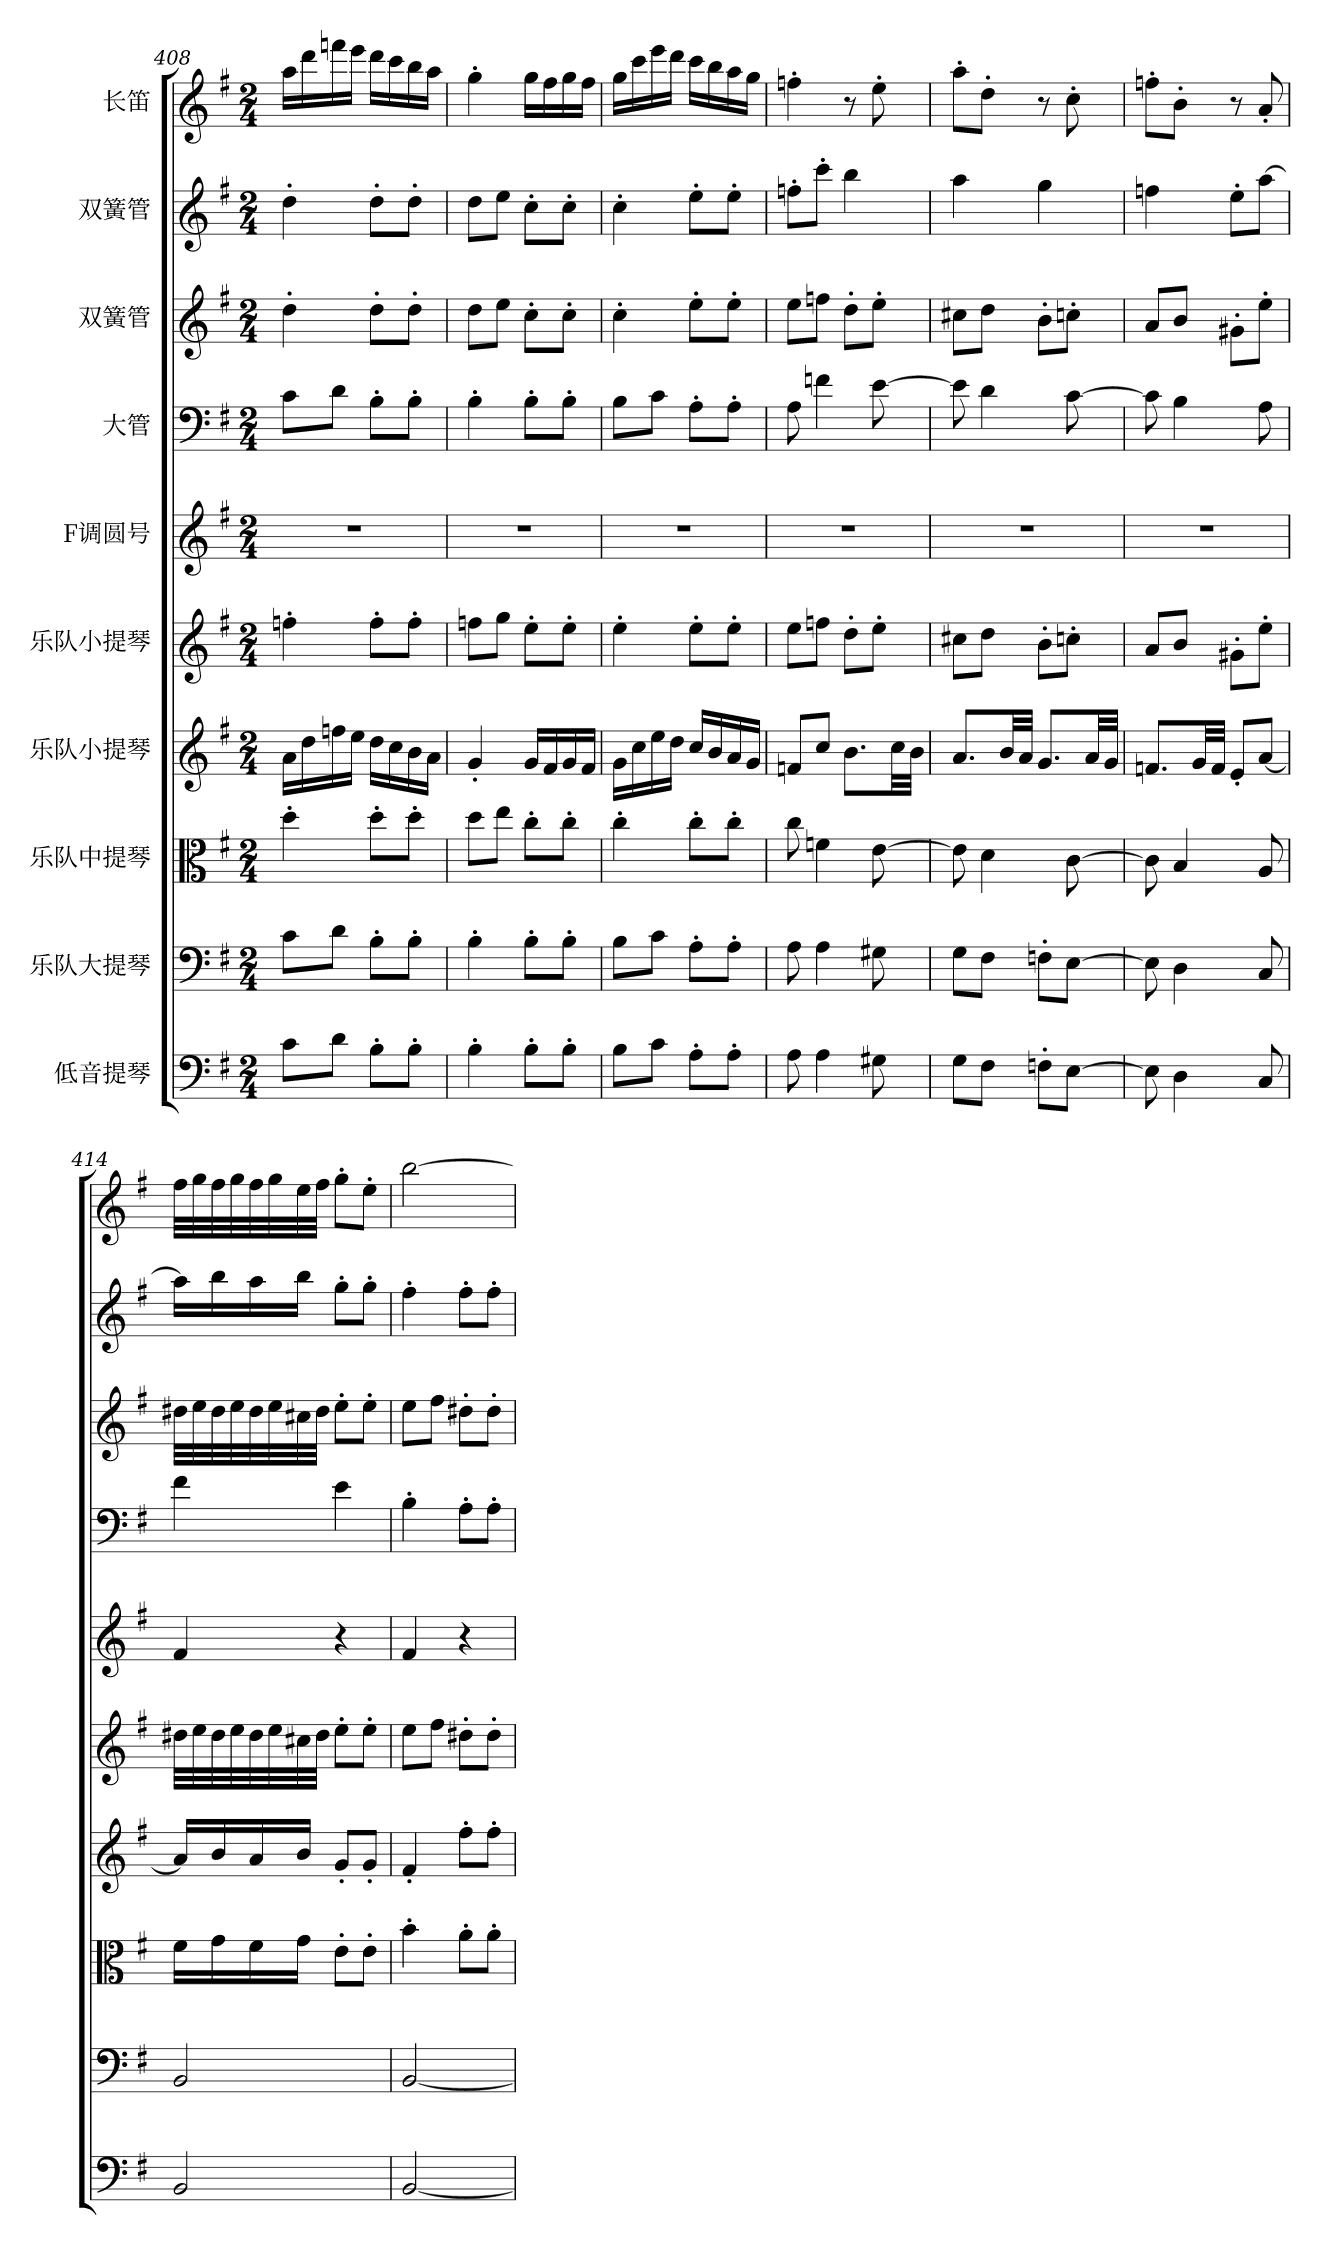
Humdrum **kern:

**kern	**kern	**kern	**kern	**kern	**kern	**kern	**kern	**kern	**kern
*part10	*part9	*part8	*part7	*part6	*part5	*part4	*part3	*part2	*part1
*staff10	*staff9	*staff8	*staff7	*staff6	*staff5	*staff4	*staff3	*staff2	*staff1
*I"低音提琴	*I"乐队大提琴	*I"乐队中提琴	*I"乐队小提琴	*I"乐队小提琴	*I"F调圆号	*I"大管	*I"双簧管	*I"双簧管	*I"长笛
!!LO:PB:g=z
*clefF4	*clefF4	*clefC3	*clefG2	*clefG2	*clefG2	*clefF4	*clefG2	*clefG2	*clefG2
*ITrd7c12	*	*	*	*	*ITrd4c7	*	*	*	*
*k[f#]	*k[f#]	*k[f#]	*k[f#]	*k[f#]	*k[]	*k[f#]	*k[f#]	*k[f#]	*k[f#]
*M2/4	*M2/4	*M2/4	*M2/4	*M2/4	*M2/4	*M2/4	*M2/4	*M2/4	*M2/4
=408	=408	=408	=408	=408	=408	=408	=408	=408	=408
8C\L	8c\L	4dd'\	16a\LL	4ffn'\	2r	8c\L	4dd'\	4dd'\	16aa\LL
.	.	.	16dd\	.	.	.	.	.	16ddd\
8D\J	8d\J	.	16ffn\	.	.	8d\J	.	.	16fffn\
.	.	.	16ee\JJ	.	.	.	.	.	16eee\JJ
8BB'\L	8B'\L	8dd'\L	16dd\LL	8ff'\L	.	8B'\L	8dd'\L	8dd'\L	16ddd\LL
.	.	.	16cc\	.	.	.	.	.	16ccc\
8BB'\J	8B'\J	8dd'\J	16b\	8ff'\J	.	8B'\J	8dd'\J	8dd'\J	16bb\
.	.	.	16a\JJ	.	.	.	.	.	16aa\JJ
=409	=409	=409	=409	=409	=409	=409	=409	=409	=409
4BB'\	4B'\	8dd\L	4g'/	8ffn\L	2r	4B'\	8dd\L	8dd\L	4gg'\
.	.	8ee\J	.	8gg\J	.	.	8ee\J	8ee\J	.
8BB'\L	8B'\L	8cc'\L	16g/LL	8ee'\L	.	8B'\L	8cc'\L	8cc'\L	16gg\LL
.	.	.	16f#/	.	.	.	.	.	16ff#\
8BB'\J	8B'\J	8cc'\J	16g/	8ee'\J	.	8B'\J	8cc'\J	8cc'\J	16gg\
.	.	.	16f#/JJ	.	.	.	.	.	16ff#\JJ
=410	=410	=410	=410	=410	=410	=410	=410	=410	=410
8BB\L	8B\L	4cc'\	16g\LL	4ee'\	2r	8B\L	4cc'\	4cc'\	16gg\LL
.	.	.	16cc\	.	.	.	.	.	16ccc\
8C\J	8c\J	.	16ee\	.	.	8c\J	.	.	16eee\
.	.	.	16dd\JJ	.	.	.	.	.	16ddd\JJ
8AA'\L	8A'\L	8cc'\L	16cc/LL	8ee'\L	.	8A'\L	8ee'\L	8ee'\L	16ccc\LL
.	.	.	16b/	.	.	.	.	.	16bb\
8AA'\J	8A'\J	8cc'\J	16a/	8ee'\J	.	8A'\J	8ee'\J	8ee'\J	16aa\
.	.	.	16g/JJ	.	.	.	.	.	16gg\JJ
=411	=411	=411	=411	=411	=411	=411	=411	=411	=411
8AA\	8A\	8cc\	8fn/L	8ee\L	2r	8A\	8ee\L	8ffn'\L	4ffn'\
4AA\	4A\	4fn\	8cc/J	8ffn\J	.	4fn\	8ffn\J	8ccc'\J	.
.	.	.	8.b\L	8dd'\L	.	.	8dd'\L	4bb\	8r
8GG#X\	8G#X\	[8e\	.	8ee'\J	.	[8e\	8ee'\J	.	8ee'\
.	.	.	32cc\LL	.	.	.	.	.	.
.	.	.	32b\JJJ	.	.	.	.	.	.
!!LO:PB:g=z
=412	=412	=412	=412	=412	=412	=412	=412	=412	=412
8GG\L	8G\L	8e\]	8.a/L	8cc#X\L	2r	8e\]	8cc#X\L	4aa\	8aa'\L
8FF#\J	8F#\J	4d\	.	8dd\J	.	4d\	8dd\J	.	8dd'\J
.	.	.	32b/LL	.	.	.	.	.	.
.	.	.	32a/JJJ	.	.	.	.	.	.
8FFn'\L	8Fn'\L	.	8.g/L	8b'\L	.	.	8b'\L	4gg\	8r
[8EE\J	[8E\J	[8c\	.	8ccn'\J	.	[8c\	8ccn'\J	.	8cc'\
.	.	.	32a/LL	.	.	.	.	.	.
.	.	.	32g/JJJ	.	.	.	.	.	.
=413	=413	=413	=413	=413	=413	=413	=413	=413	=413
8EE\]	8E\]	8c\]	8.fn/L	8a/L	2r	8c\]	8a/L	4ffn\	8ffn'\L
4DD\	4D\	4B/	.	8b/J	.	4B\	8b/J	.	8b'\J
.	.	.	32g/LL	.	.	.	.	.	.
.	.	.	32f/JJJ	.	.	.	.	.	.
.	.	.	8e'/L	8g#X'\L	.	.	8g#X'\L	8ee'\L	8r
8CC/	8C/	8A/	[8a/J	8ee'\J	.	8A\	8ee'\J	[8aa\J	8a'/
=414	=414	=414	=414	=414	=414	=414	=414	=414	=414
2BBB/	2BB/	16f#\LL	16a/LL]	32dd#X\LLL	4B/	4f#\	32dd#X\LLL	16aa\LL]	32ff#\LLL
.	.	.	.	32ee\	.	.	32ee\	.	32gg\
.	.	16g\	16b/	32dd#\	.	.	32dd#\	16bb\	32ff#\
.	.	.	.	32ee\	.	.	32ee\	.	32gg\
.	.	16f#\	16a/	32dd#\	.	.	32dd#\	16aa\	32ff#\
.	.	.	.	32ee\	.	.	32ee\	.	32gg\
.	.	16g\JJ	16b/JJ	32cc#X\	.	.	32cc#X\	16bb\JJ	32ee\
.	.	.	.	32dd#\JJJ	.	.	32dd#\JJJ	.	32ff#\JJJ
.	.	8e'\L	8g'/L	8ee'\L	4r	4e\	8ee'\L	8gg'\L	8gg'\L
.	.	8e'\J	8g'/J	8ee'\J	.	.	8ee'\J	8gg'\J	8ee'\J
=415	=415	=415	=415	=415	=415	=415	=415	=415	=415
[2BBB/	[2BB/	4b'\	4f#'/	8ee\L	4B/	4B'\	8ee\L	4ff#'\	[2bb\
.	.	.	.	8ff#\J	.	.	8ff#\J	.	.
.	.	8a'\L	8ff#'\L	8dd#X'\L	4r	8A'\L	8dd#X'\L	8ff#'\L	.
.	.	8a'\J	8ff#'\J	8dd#'\J	.	8A'\J	8dd#'\J	8ff#'\J	.
=	=	=	=	=	=	=	=	=	=
*-	*-	*-	*-	*-	*-	*-	*-	*-	*-
